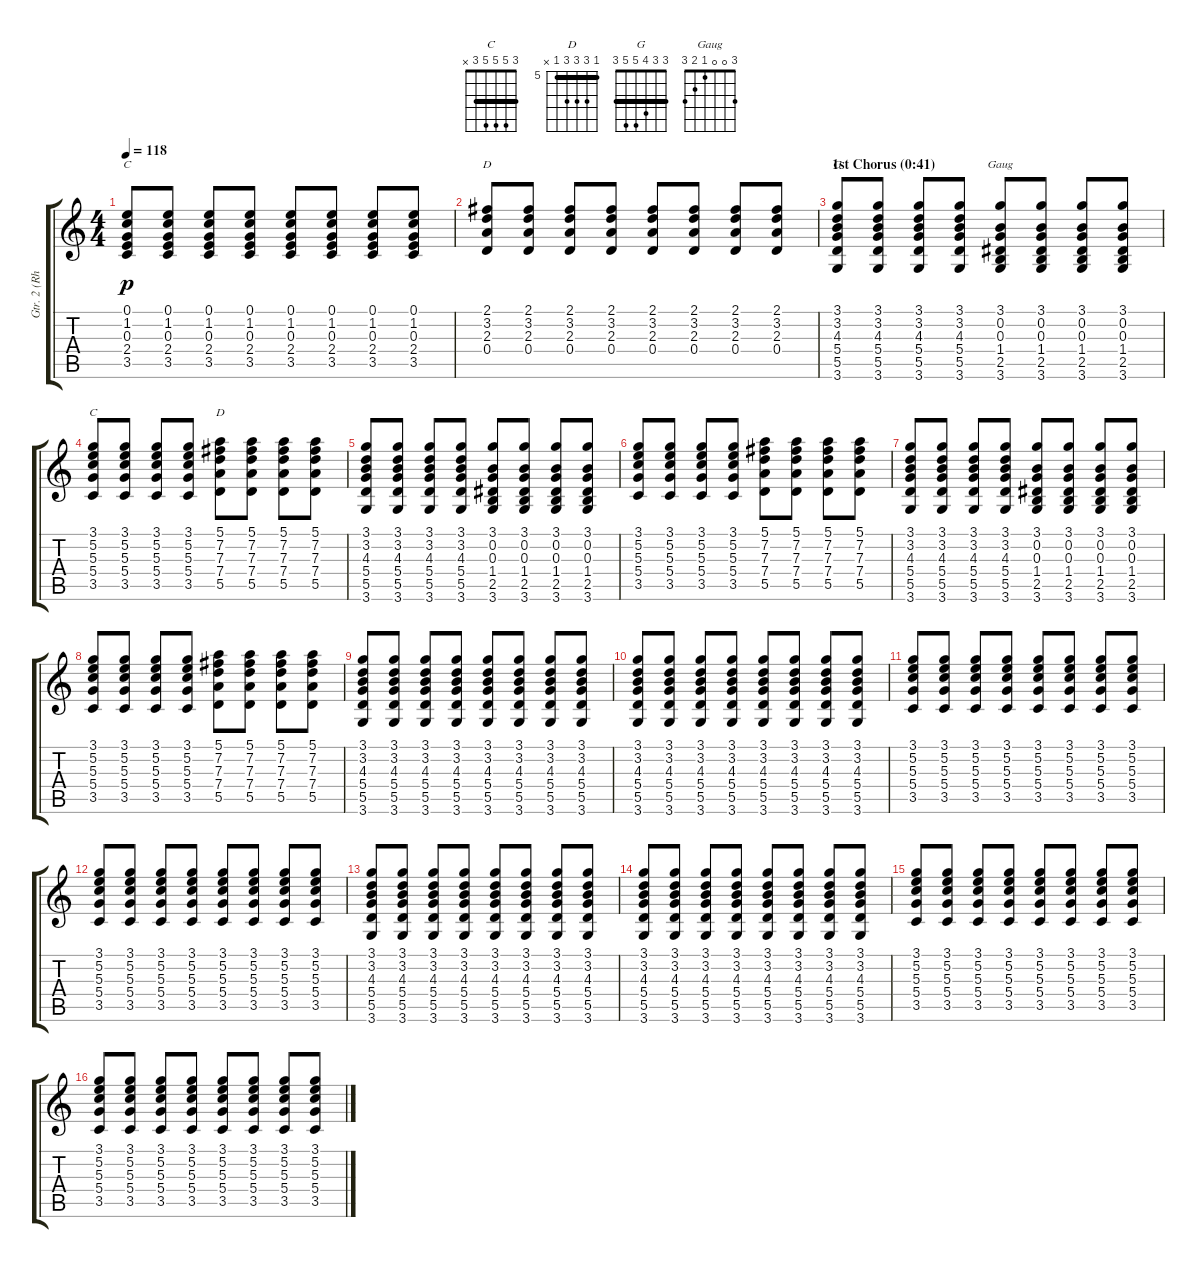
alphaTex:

\track ("Gtr. 2 (Rhythm)" "Gtr. 2 (Rh") {instrument acousticguitarsteel}
\staff {score tabs}
\tuning (E4 B3 G3 D3 A2 E2) {hide}
\chord ("C" 0 1 0 2 3 x)
\chord ("D" 2 3 2 0 x x) {barre 2}
\chord ("G" 3 3 4 5 5 3) {barre 3}
\chord ("Gaug" 3 0 0 1 2 3)
\chord ("C" 3 5 5 5 3 x) {barre 3}
\chord ("D" 5 7 7 7 5 x) {firstfret 5 barre 5}
\ts (4 4)
\tempo 118
\clef g2
\ks c
(0.1 1.2 0.3 2.4 3.5).8{ch "C" dy p} (0.1 1.2 0.3 2.4 3.5).8 (0.1 1.2 0.3 2.4 3.5).8 (0.1 1.2 0.3 2.4 3.5).8 (0.1 1.2 0.3 2.4 3.5).8 (0.1 1.2 0.3 2.4 3.5).8 (0.1 1.2 0.3 2.4 3.5).8 (0.1 1.2 0.3 2.4 3.5).8 |
(2.1 3.2 2.3 0.4).8{ch "D"} (2.1 3.2 2.3 0.4).8 (2.1 3.2 2.3 0.4).8 (2.1 3.2 2.3 0.4).8 (2.1 3.2 2.3 0.4).8 (2.1 3.2 2.3 0.4).8 (2.1 3.2 2.3 0.4).8 (2.1 3.2 2.3 0.4).8 |
\section ("" "1st Chorus (0:41)")
(3.1 3.2 4.3 5.4 5.5 3.6).8{ch "G"} (3.1 3.2 4.3 5.4 5.5 3.6).8 (3.1 3.2 4.3 5.4 5.5 3.6).8 (3.1 3.2 4.3 5.4 5.5 3.6).8 (3.1 0.2 0.3 1.4 2.5 3.6).8{ch "Gaug"} (3.1 0.2 0.3 1.4 2.5 3.6).8 (3.1 0.2 0.3 1.4 2.5 3.6).8 (3.1 0.2 0.3 1.4 2.5 3.6).8 |
(3.1 5.2 5.3 5.4 3.5).8{ch "C"} (3.1 5.2 5.3 5.4 3.5).8 (3.1 5.2 5.3 5.4 3.5).8 (3.1 5.2 5.3 5.4 3.5).8 (5.1 7.2 7.3 7.4 5.5).8{ch "D"} (5.1 7.2 7.3 7.4 5.5).8 (5.1 7.2 7.3 7.4 5.5).8 (5.1 7.2 7.3 7.4 5.5).8 |
(3.1 3.2 4.3 5.4 5.5 3.6).8 (3.1 3.2 4.3 5.4 5.5 3.6).8 (3.1 3.2 4.3 5.4 5.5 3.6).8 (3.1 3.2 4.3 5.4 5.5 3.6).8 (3.1 0.2 0.3 1.4 2.5 3.6).8 (3.1 0.2 0.3 1.4 2.5 3.6).8 (3.1 0.2 0.3 1.4 2.5 3.6).8 (3.1 0.2 0.3 1.4 2.5 3.6).8 |
(3.1 5.2 5.3 5.4 3.5).8 (3.1 5.2 5.3 5.4 3.5).8 (3.1 5.2 5.3 5.4 3.5).8 (3.1 5.2 5.3 5.4 3.5).8 (5.1 7.2 7.3 7.4 5.5).8 (5.1 7.2 7.3 7.4 5.5).8 (5.1 7.2 7.3 7.4 5.5).8 (5.1 7.2 7.3 7.4 5.5).8 |
(3.1 3.2 4.3 5.4 5.5 3.6).8 (3.1 3.2 4.3 5.4 5.5 3.6).8 (3.1 3.2 4.3 5.4 5.5 3.6).8 (3.1 3.2 4.3 5.4 5.5 3.6).8 (3.1 0.2 0.3 1.4 2.5 3.6).8 (3.1 0.2 0.3 1.4 2.5 3.6).8 (3.1 0.2 0.3 1.4 2.5 3.6).8 (3.1 0.2 0.3 1.4 2.5 3.6).8 |
(3.1 5.2 5.3 5.4 3.5).8 (3.1 5.2 5.3 5.4 3.5).8 (3.1 5.2 5.3 5.4 3.5).8 (3.1 5.2 5.3 5.4 3.5).8 (5.1 7.2 7.3 7.4 5.5).8 (5.1 7.2 7.3 7.4 5.5).8 (5.1 7.2 7.3 7.4 5.5).8 (5.1 7.2 7.3 7.4 5.5).8 |
(3.1 3.2 4.3 5.4 5.5 3.6).8 (3.1 3.2 4.3 5.4 5.5 3.6).8 (3.1 3.2 4.3 5.4 5.5 3.6).8 (3.1 3.2 4.3 5.4 5.5 3.6).8 (3.1 3.2 4.3 5.4 5.5 3.6).8 (3.1 3.2 4.3 5.4 5.5 3.6).8 (3.1 3.2 4.3 5.4 5.5 3.6).8 (3.1 3.2 4.3 5.4 5.5 3.6).8 |
(3.1 3.2 4.3 5.4 5.5 3.6).8 (3.1 3.2 4.3 5.4 5.5 3.6).8 (3.1 3.2 4.3 5.4 5.5 3.6).8 (3.1 3.2 4.3 5.4 5.5 3.6).8 (3.1 3.2 4.3 5.4 5.5 3.6).8 (3.1 3.2 4.3 5.4 5.5 3.6).8 (3.1 3.2 4.3 5.4 5.5 3.6).8 (3.1 3.2 4.3 5.4 5.5 3.6).8 |
(3.1 5.2 5.3 5.4 3.5).8 (3.1 5.2 5.3 5.4 3.5).8 (3.1 5.2 5.3 5.4 3.5).8 (3.1 5.2 5.3 5.4 3.5).8 (3.1 5.2 5.3 5.4 3.5).8 (3.1 5.2 5.3 5.4 3.5).8 (3.1 5.2 5.3 5.4 3.5).8 (3.1 5.2 5.3 5.4 3.5).8 |
(3.1 5.2 5.3 5.4 3.5).8 (3.1 5.2 5.3 5.4 3.5).8 (3.1 5.2 5.3 5.4 3.5).8 (3.1 5.2 5.3 5.4 3.5).8 (3.1 5.2 5.3 5.4 3.5).8 (3.1 5.2 5.3 5.4 3.5).8 (3.1 5.2 5.3 5.4 3.5).8 (3.1 5.2 5.3 5.4 3.5).8 |
(3.1 3.2 4.3 5.4 5.5 3.6).8 (3.1 3.2 4.3 5.4 5.5 3.6).8 (3.1 3.2 4.3 5.4 5.5 3.6).8 (3.1 3.2 4.3 5.4 5.5 3.6).8 (3.1 3.2 4.3 5.4 5.5 3.6).8 (3.1 3.2 4.3 5.4 5.5 3.6).8 (3.1 3.2 4.3 5.4 5.5 3.6).8 (3.1 3.2 4.3 5.4 5.5 3.6).8 |
(3.1 3.2 4.3 5.4 5.5 3.6).8 (3.1 3.2 4.3 5.4 5.5 3.6).8 (3.1 3.2 4.3 5.4 5.5 3.6).8 (3.1 3.2 4.3 5.4 5.5 3.6).8 (3.1 3.2 4.3 5.4 5.5 3.6).8 (3.1 3.2 4.3 5.4 5.5 3.6).8 (3.1 3.2 4.3 5.4 5.5 3.6).8 (3.1 3.2 4.3 5.4 5.5 3.6).8 |
(3.1 5.2 5.3 5.4 3.5).8 (3.1 5.2 5.3 5.4 3.5).8 (3.1 5.2 5.3 5.4 3.5).8 (3.1 5.2 5.3 5.4 3.5).8 (3.1 5.2 5.3 5.4 3.5).8 (3.1 5.2 5.3 5.4 3.5).8 (3.1 5.2 5.3 5.4 3.5).8 (3.1 5.2 5.3 5.4 3.5).8 |
(3.1 5.2 5.3 5.4 3.5).8 (3.1 5.2 5.3 5.4 3.5).8 (3.1 5.2 5.3 5.4 3.5).8 (3.1 5.2 5.3 5.4 3.5).8 (3.1 5.2 5.3 5.4 3.5).8 (3.1 5.2 5.3 5.4 3.5).8 (3.1 5.2 5.3 5.4 3.5).8 (3.1 5.2 5.3 5.4 3.5).8
